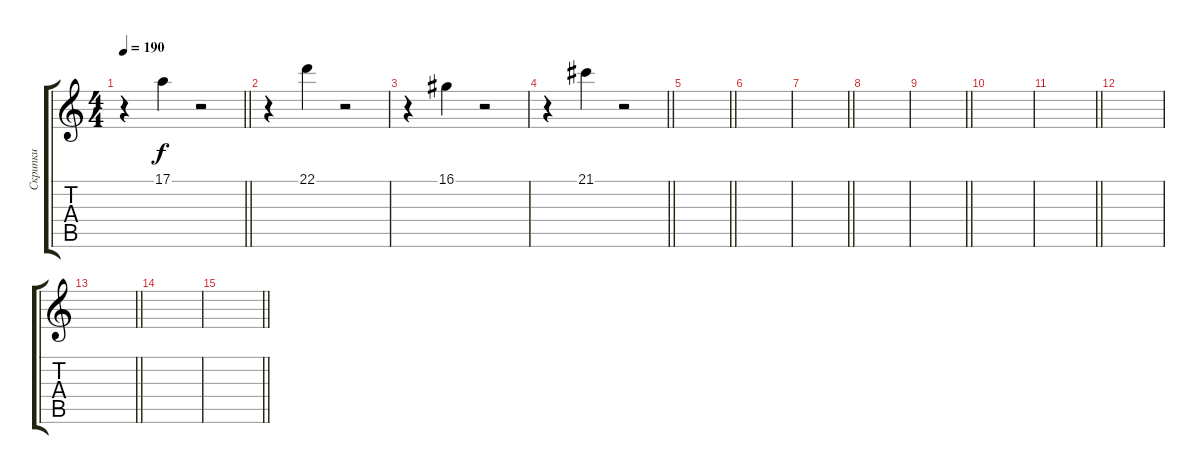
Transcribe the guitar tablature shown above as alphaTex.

\track ("Скрипки" "Скрипки") {instrument stringensemble1}
\staff {score tabs}
\tuning (E4 B3 G3 D3 A2 E2) {hide}
\ts (4 4)
\tempo 190
\clef g2
\barLineRight lightlight
\ks c
r.4{dy f} 17.1.4 r.2 |
r.4 22.1.4 r.2 |
r.4 16.1.4 r.2 |
\barLineRight lightlight
r.4 21.1.4 r.2 |
\section ("" "")
\barLineRight lightlight
|
|
\barLineRight lightlight
|
|
\barLineRight lightlight
|
|
\barLineRight lightlight
|
|
\barLineRight lightlight
|
|
\barLineRight lightlight
